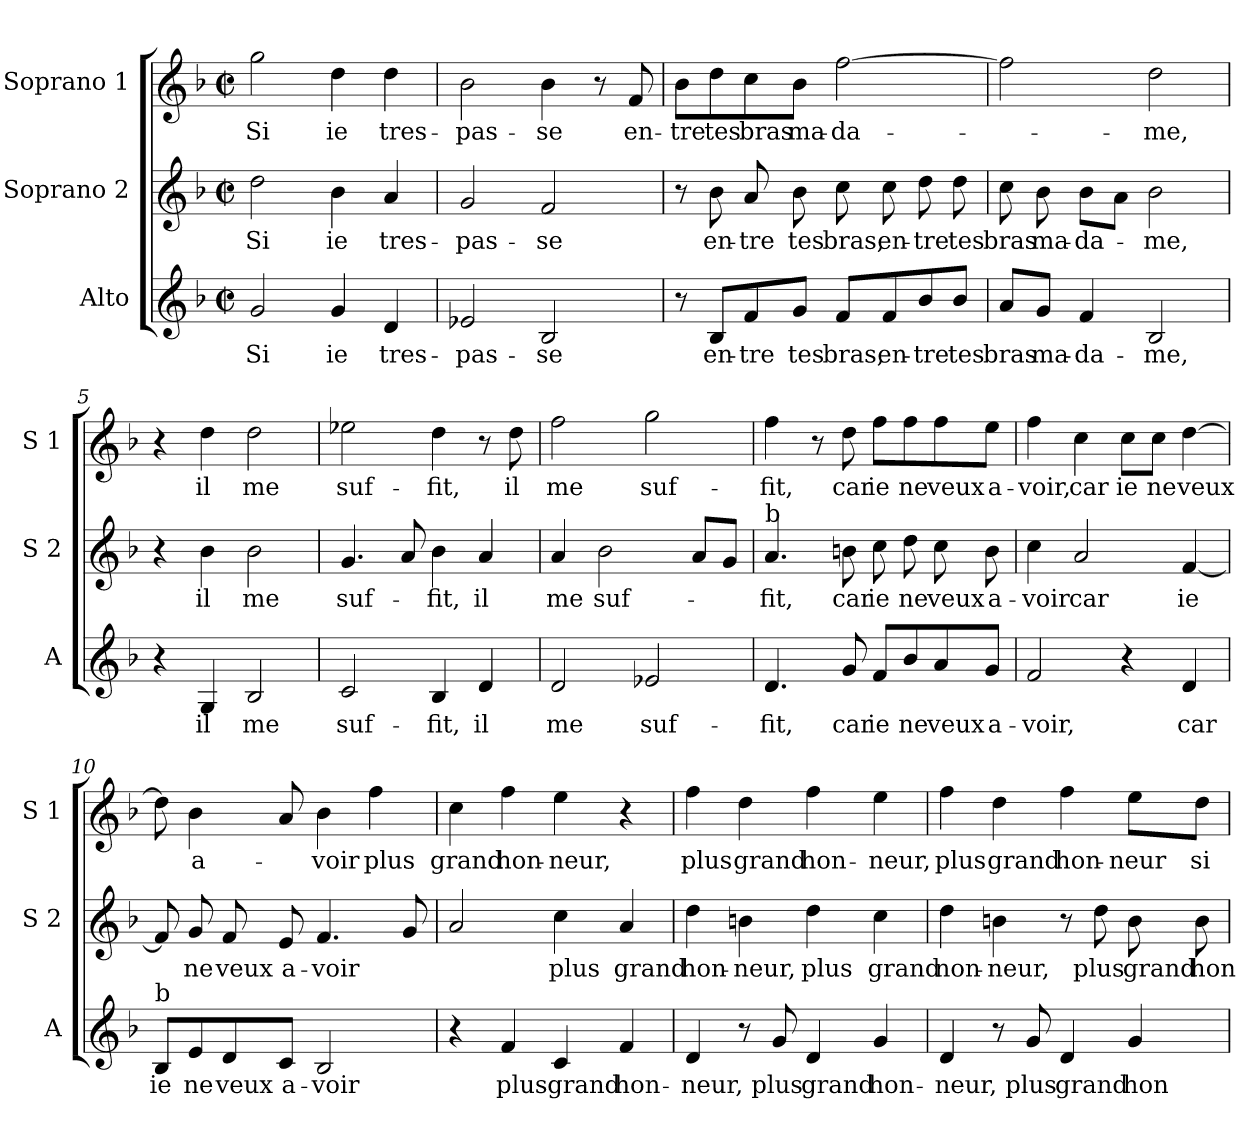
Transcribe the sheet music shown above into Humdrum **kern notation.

**kern	**text	**kern	**text	**kern	**text
*part3	*part3	*part2	*part2	*part1	*part1
*staff3	*staff3	*staff2	*staff2	*staff1	*staff1
*I"Alto	*	*I"Soprano 2	*	*I"Soprano 1	*
*I'A	*	*I'S 2	*	*I'S 1	*
*clefG2	*	*clefG2	*	*clefG2	*
*k[b-]	*	*k[b-]	*	*k[b-]	*
*F:	*	*F:	*	*F:	*
*M2/2	*	*M2/2	*	*M2/2	*
*met(c|)	*	*met(c|)	*	*met(c|)	*
=1	=1	=1	=1	=1	=1
!	!LO:LY:b	!	!LO:LY:b	!	!LO:LY:b
2g/	Si	2dd\	Si	2gg\	Si
!	!LO:LY:b	!	!LO:LY:b	!	!LO:LY:b
4g/	ie	4b-\	ie	4dd\	ie
!	!LO:LY:b	!	!LO:LY:b	!	!LO:LY:b
4d/	tres-	4a/	tres-	4dd\	tres-
=2	=2	=2	=2	=2	=2
!	!LO:LY:b	!	!LO:LY:b	!	!LO:LY:b
2e-X/	-pas-	2g/	-pas-	2b-\	-pas-
!	!LO:LY:b	!	!LO:LY:b	!	!LO:LY:b
2B-/	-se	2f/	-se	4b-\	-se
.	.	.	.	8r	.
!	!	!	!	!	!LO:LY:b
.	.	.	.	8f/	en-
=3	=3	=3	=3	=3	=3
!	!	!	!	!	!LO:LY:b
8r	.	8r	.	8b-\L	-tre
!	!LO:LY:b	!	!LO:LY:b	!	!LO:LY:b
8B-/L	en-	8b-\	en-	8dd\	tes
!	!LO:LY:b	!	!LO:LY:b	!	!LO:LY:b
8f/	-tre	8a/	-tre	8cc\	bras
!	!LO:LY:b	!	!LO:LY:b	!	!LO:LY:b
8g/J	tes	8b-\	tes	8b-\J	ma-
!	!LO:LY:b	!	!LO:LY:b	!	!LO:LY:b
8f/L	bras,	8cc\	bras,	[2ff\	-da-
!	!LO:LY:b	!	!LO:LY:b	!	!
8f/	en-	8cc\	en-	.	.
!	!LO:LY:b	!	!LO:LY:b	!	!
8b-/	-tre	8dd\	-tre	.	.
!	!LO:LY:b	!	!LO:LY:b	!	!
8b-/J	tes	8dd\	tes	.	.
=4	=4	=4	=4	=4	=4
!	!LO:LY:b	!	!LO:LY:b	!	!
8a/L	bras	8cc\	bras	2ff\]	.
!	!LO:LY:b	!	!LO:LY:b	!	!
8g/J	ma-	8b-\	ma-	.	.
!	!LO:LY:b	!	!LO:LY:b	!	!
4f/	-da-	8b-\L	-da-	.	.
.	.	8a\J	.	.	.
!	!LO:LY:b	!	!LO:LY:b	!	!LO:LY:b
2B-/	-me,	2b-\	-me,	2dd\	-me,
!!LO:LB:g=z
=5	=5	=5	=5	=5	=5
4r	.	4r	.	4r	.
!	!LO:LY:b	!	!LO:LY:b	!	!LO:LY:b
4G/	il	4b-\	il	4dd\	il
!	!LO:LY:b	!	!LO:LY:b	!	!LO:LY:b
2B-/	me	2b-\	me	2dd\	me
=6	=6	=6	=6	=6	=6
!	!LO:LY:b	!	!LO:LY:b	!	!LO:LY:b
2c/	suf-	4.g/	suf-	2ee-X\	suf-
.	.	8a/	.	.	.
!	!LO:LY:b	!	!LO:LY:b	!	!LO:LY:b
4B-/	-fit,	4b-\	-fit,	4dd\	-fit,
!	!LO:LY:b	!	!LO:LY:b	!	!
4d/	il	4a/	il	8r	.
!	!	!	!	!	!LO:LY:b
.	.	.	.	8dd\	il
=7	=7	=7	=7	=7	=7
!	!LO:LY:b	!	!LO:LY:b	!	!LO:LY:b
2d/	me	4a/	me	2ff\	me
!	!	!	!LO:LY:b	!	!
.	.	2b-\	suf-	.	.
!	!LO:LY:b	!	!	!	!LO:LY:b
2e-X/	suf-	.	.	2gg\	suf-
.	.	8a/L	.	.	.
.	.	8g/J	.	.	.
=8	=8	=8	=8	=8	=8
!	!	!LO:TX:a:t=b	!	!	!
!	!LO:LY:b	!	!LO:LY:b	!	!LO:LY:b
4.d/	-fit,	4.a/	-fit,	4ff\	-fit,
.	.	.	.	8r	.
!	!LO:LY:b	!	!LO:LY:b	!	!LO:LY:b
8g/	car	8bn\	car	8dd\	car
!	!LO:LY:b	!	!LO:LY:b	!	!LO:LY:b
8f/L	ie	8cc\	ie	8ff\L	ie
!	!LO:LY:b	!	!LO:LY:b	!	!LO:LY:b
8b-/	ne	8dd\	ne	8ff\	ne
!	!LO:LY:b	!	!LO:LY:b	!	!LO:LY:b
8a/	veux	8cc\	veux	8ff\	veux
!	!LO:LY:b	!	!LO:LY:b	!	!LO:LY:b
8g/J	a-	8b\	a-	8ee\J	a-
!!LO:LB:g=z
=9	=9	=9	=9	=9	=9
!	!LO:LY:b	!	!LO:LY:b	!	!LO:LY:b
2f/	-voir,	4cc\	-voir	4ff\	-voir,
!	!	!	!LO:LY:b	!	!LO:LY:b
.	.	2a/	car	4cc\	car
!	!	!	!	!	!LO:LY:b
4r	.	.	.	8cc\L	ie
!	!	!	!	!	!LO:LY:b
.	.	.	.	8cc\J	ne
!	!LO:LY:b	!	!LO:LY:b	!	!LO:LY:b
4d/	car	[4f/	ie	[4dd\	veux
=10	=10	=10	=10	=10	=10
!LO:TX:a:t=b	!	!	!	!	!
!	!LO:LY:b	!	!	!	!
8B-/L	ie	8f/]	.	8dd\]	.
!	!LO:LY:b	!	!LO:LY:b	!	!LO:LY:b
8e/	ne	8g/	ne	4b-\	a-
!	!LO:LY:b	!	!LO:LY:b	!	!
8d/	veux	8f/	veux	.	.
!	!LO:LY:b	!	!LO:LY:b	!	!
8c/J	a-	8e/	a-	8a/	.
!	!LO:LY:b	!	!LO:LY:b	!	!LO:LY:b
2B-/	-voir	4.f/	-voir	4b-\	-voir
!	!	!	!	!	!LO:LY:b
.	.	.	.	4ff\	plus
.	.	8g/	.	.	.
=11	=11	=11	=11	=11	=11
!	!	!	!	!	!LO:LY:b
4r	.	2a/	.	4cc\	grand
!	!LO:LY:b	!	!	!	!LO:LY:b
4f/	plus	.	.	4ff\	hon-
!	!LO:LY:b	!	!LO:LY:b	!	!LO:LY:b
4c/	grand	4cc\	plus	4ee\	-neur,
!	!LO:LY:b	!	!LO:LY:b	!	!
4f/	hon-	4a/	grand	4r	.
=12	=12	=12	=12	=12	=12
!	!LO:LY:b	!	!LO:LY:b	!	!LO:LY:b
4d/	-neur,	4dd\	hon-	4ff\	plus
!	!	!	!LO:LY:b	!	!LO:LY:b
8r	.	4bn\	-neur,	4dd\	grand
!	!LO:LY:b	!	!	!	!
8g/	plus	.	.	.	.
!	!LO:LY:b	!	!LO:LY:b	!	!LO:LY:b
4d/	grand	4dd\	plus	4ff\	hon-
!	!LO:LY:b	!	!LO:LY:b	!	!LO:LY:b
4g/	hon-	4cc\	grand	4ee\	-neur,
!!LO:PB:g=z
=13	=13	=13	=13	=13	=13
!	!LO:LY:b	!	!LO:LY:b	!	!LO:LY:b
4d/	-neur,	4dd\	non-	4ff\	plus
!	!	!	!LO:LY:b	!	!LO:LY:b
8r	.	4bn\	-neur,	4dd\	grand
!	!LO:LY:b	!	!	!	!
8g/	plus	.	.	.	.
!	!LO:LY:b	!	!	!	!LO:LY:b
4d/	grand	8r	.	4ff\	hon-
!	!	!	!LO:LY:b	!	!
.	.	8dd\	plus	.	.
!	!LO:LY:b	!	!LO:LY:b	!	!LO:LY:b
4g/	hon-	8b\	grand	8ee\L	-neur
!	!	!	!LO:LY:b	!	!LO:LY:b
.	.	8b\	hon-	8dd\J	si-
=	=	=	=	=	=
*-	*-	*-	*-	*-	*-
